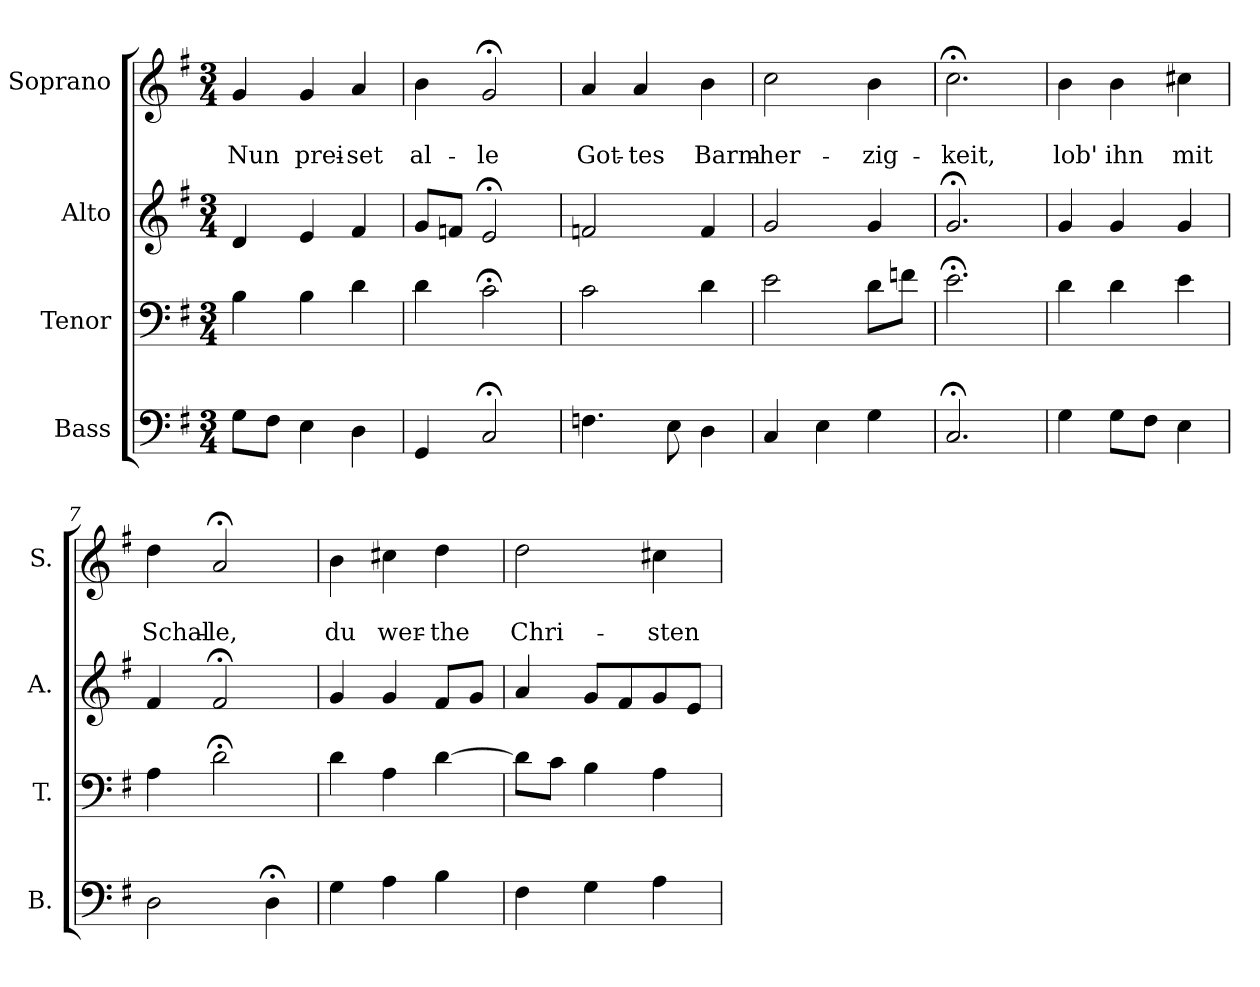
**kern	**kern	**kern	**kern	**text	**text
*part4	*part3	*part2	*part1	*part1	*part1
*staff4	*staff3	*staff2	*staff1	*staff1	*staff1
*I"Bass	*I"Tenor	*I"Alto	*I"Soprano	*	*
*I'B.	*I'T.	*I'A.	*I'S.	*	*
*clefF4	*clefF4	*clefG2	*clefG2	*	*
*k[f#]	*k[f#]	*k[f#]	*k[f#]	*	*
*G:	*G:	*G:	*G:	*	*
*M3/4	*M3/4	*M3/4	*M3/4	*	*
=1	=1	=1	=1	=1	=1
8G\L	4B\	4d/	4g/	.	Nun
8F#\J	.	.	.	.	.
4E\	4B\	4e/	4g/	.	prei-
4D\	4d\	4f#/	4a/	.	-set
=2	=2	=2	=2	=2	=2
4GG/	4d\	8g/L	4b\	.	al-
.	.	8fn/J	.	.	.
2C;</	2c;<\	2e;</	2g;</	.	-le
=3	=3	=3	=3	=3	=3
4.Fn\	2c\	2fn/	4a/	.	Got-
.	.	.	4a/	.	-tes
8E\	.	.	.	.	.
4D\	4d\	4f/	4b\	.	Barm-
=4	=4	=4	=4	=4	=4
4C/	2e\	2g/	2cc\	.	-her-
4E\	.	.	.	.	.
4G\	8d\L	4g/	4b\	.	-zig-
.	8fn\J	.	.	.	.
=5	=5	=5	=5	=5	=5
2.C;</	2.e;<\	2.g;</	2.cc;<\	.	-keit,
=6	=6	=6	=6	=6	=6
4G\	4d\	4g/	4b\	.	lob'
8G\L	4d\	4g/	4b\	.	ihn
8F#\J	.	.	.	.	.
4E\	4e\	4g/	4cc#X\	.	mit
=7	=7	=7	=7	=7	=7
2D\	4A\	4f#/	4dd\	.	Schal-
.	2d;<\	2f#;</	2a;</	.	-le,
4D;<\	.	.	.	.	.
!!LO:LB:g=z
=8	=8	=8	=8	=8	=8
4G\	4d\	4g/	4b\	.	du
4A\	4A\	4g/	4cc#X\	.	wer-
4B\	[4d\	8f#/L	4dd\	.	-the
.	.	8g/J	.	.	.
=9	=9	=9	=9	=9	=9
4F#\	8d\L]	4a/	2dd\	.	Chri-
.	8c\J	.	.	.	.
4G\	4B\	8g/L	.	.	.
.	.	8f#/	.	.	.
4A\	4A\	8g/	4cc#X\	.	-sten-
.	.	8e/J	.	.	.
=	=	=	=	=	=
*-	*-	*-	*-	*-	*-
